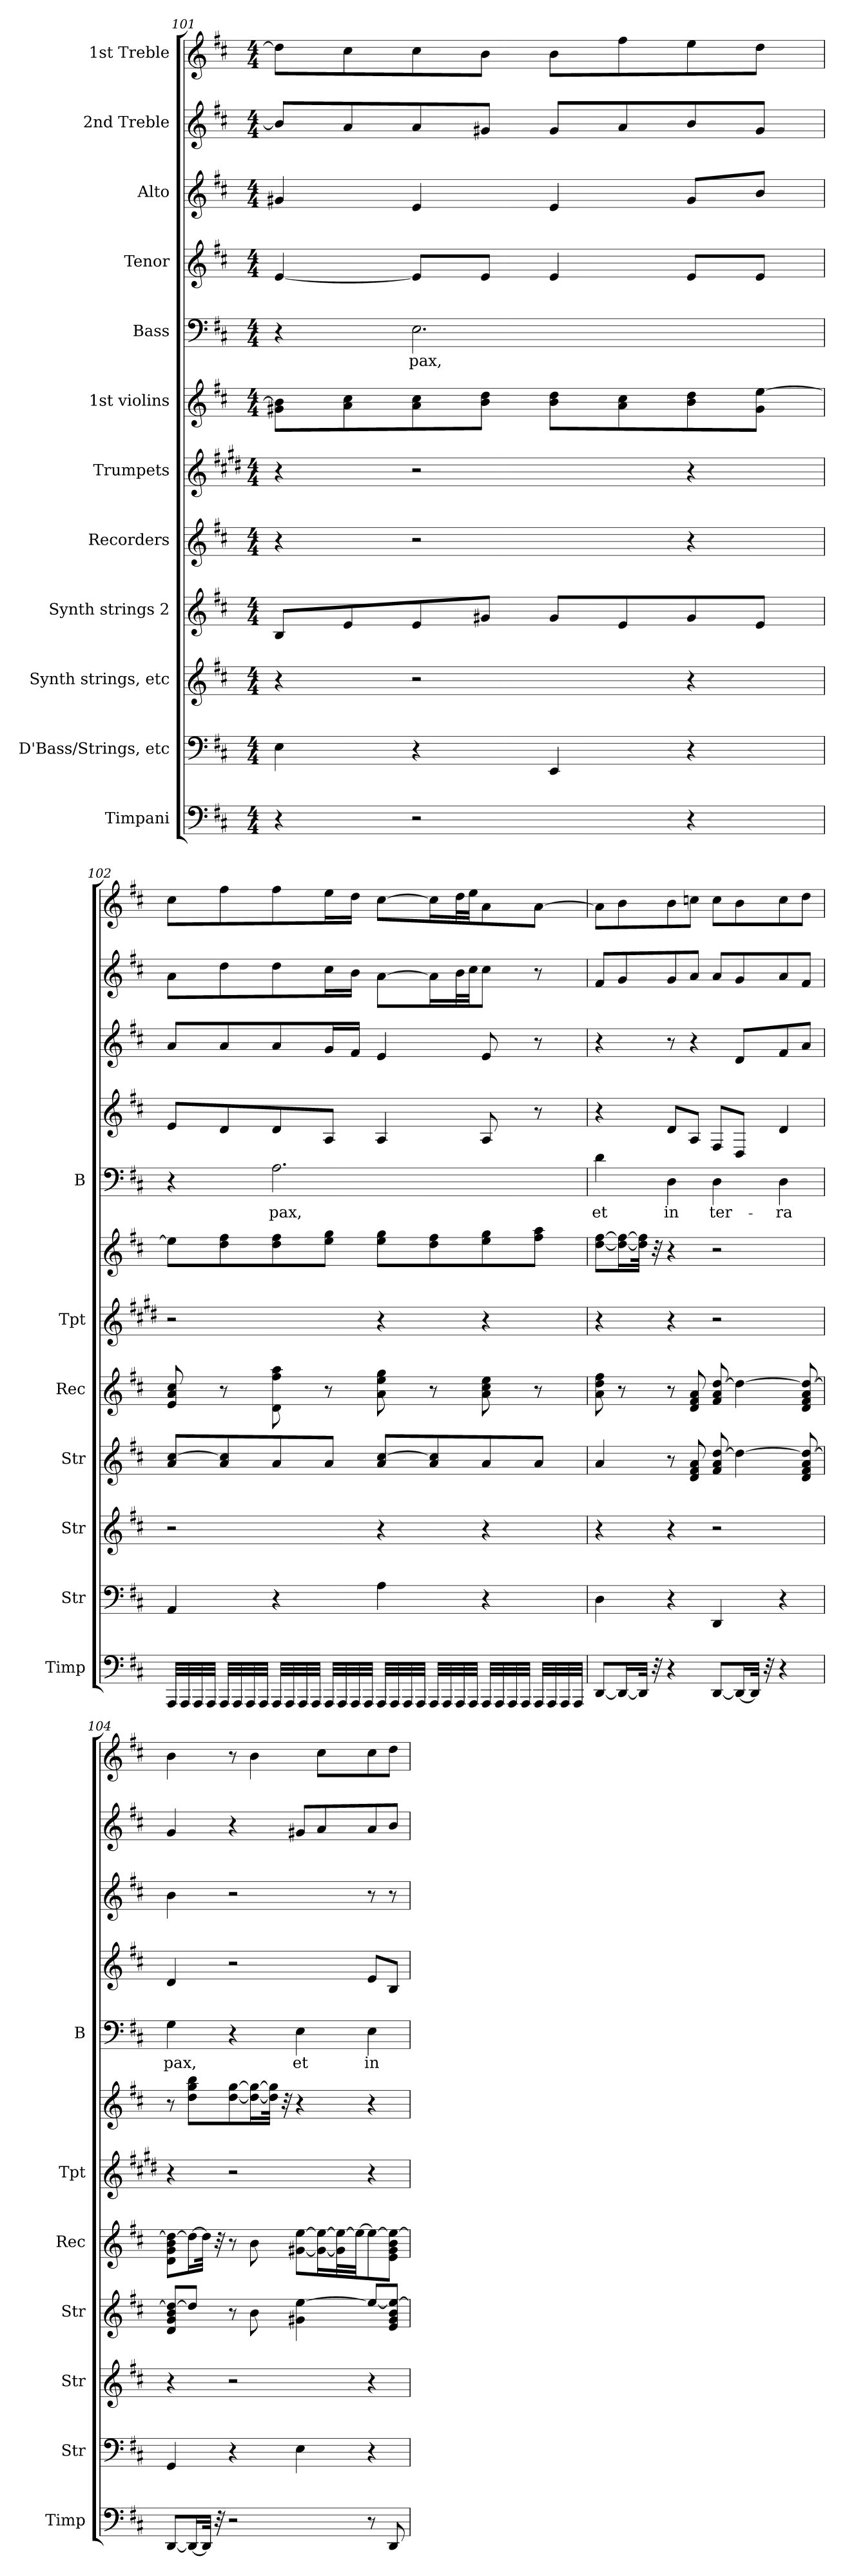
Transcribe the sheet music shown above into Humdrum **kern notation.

**kern	**kern	**kern	**kern	**kern	**kern	**kern	**kern	**text	**kern	**kern	**kern	**kern
*part12	*part11	*part10	*part9	*part8	*part7	*part6	*part5	*part5	*part4	*part3	*part2	*part1
*staff12	*staff11	*staff10	*staff9	*staff8	*staff7	*staff6	*staff5	*staff5	*staff4	*staff3	*staff2	*staff1
*I"Timpani	*I"D'Bass/Strings, etc	*I"Synth strings, etc	*I"Synth strings 2	*I"Recorders	*I"Trumpets	*I"1st violins	*I"Bass	*	*I"Tenor	*I"Alto	*I"2nd Treble	*I"1st Treble
*I'Timp	*I'Str	*I'Str	*I'Str	*I'Rec	*I'Tpt	*	*I'B	*	*	*	*	*
*clefF4	*clefF4	*clefG2	*clefG2	*clefG2	*clefG2	*clefG2	*clefF4	*	*clefG2	*clefG2	*clefG2	*clefG2
*	*	*	*	*	*ITrd1c2	*	*	*	*	*	*	*
*k[f#c#]	*k[f#c#]	*k[f#c#]	*k[f#c#]	*k[f#c#]	*k[f#c#]	*k[f#c#]	*k[f#c#]	*	*k[f#c#]	*k[f#c#]	*k[f#c#]	*k[f#c#]
*D:	*D:	*D:	*D:	*D:	*D:	*D:	*D:	*	*D:	*D:	*D:	*D:
*M4/4	*M4/4	*M4/4	*M4/4	*M4/4	*M4/4	*M4/4	*M4/4	*	*M4/4	*M4/4	*M4/4	*M4/4
=101	=101	=101	=101	=101	=101	=101	=101	=101	=101	=101	=101	=101
4r	4E\	4r	8B/L	4r	4r	8g#X\ 8b\]L	4r	.	[4e/	4g#X/	8b/L]	8dd\L]
.	.	.	8e/	.	.	8a\ 8cc#\	.	.	.	.	8a/	8cc#\
2r	4r	2r	8e/	2r	2r	8a\ 8cc#\	2.E\	pax,	8e/L]	4e/	8a/	8cc#\
.	.	.	8g#X/J	.	.	8b\ 8dd\J	.	.	8e/J	.	8g#X/J	8b\J
.	4EE/	.	8g#/L	.	.	8b\ 8dd\L	.	.	4e/	4e/	8g#/L	8b\L
.	.	.	8e/	.	.	8a\ 8cc#\	.	.	.	.	8a/	8ff#\
4r	4r	4r	8g#/	4r	4r	8b\ 8dd\	.	.	8e/L	8g#/L	8b/	8ee\
.	.	.	8e/J	.	.	8g#\ [8ee\J	.	.	8e/J	8b/J	8g#/J	8dd\J
!!LO:PB:g=z
=102	=102	=102	=102	=102	=102	=102	=102	=102	=102	=102	=102	=102
32AAA/LLL	4AA/	2r	8a/ [8cc#/L	8e/ 8a/ 8cc#/	2r	8ee\L]	4r	.	8e/L	8a/L	8a\L	8cc#\L
32AAA/	.	.	.	.	.	.	.	.	.	.	.	.
32AAA/	.	.	.	.	.	.	.	.	.	.	.	.
32AAA/JJJ	.	.	.	.	.	.	.	.	.	.	.	.
32AAA/LLL	.	.	8a/ 8cc#/]	8r	.	8dd\ 8ff#\	.	.	8d/	8a/	8dd\	8ff#\
32AAA/	.	.	.	.	.	.	.	.	.	.	.	.
32AAA/	.	.	.	.	.	.	.	.	.	.	.	.
32AAA/JJJ	.	.	.	.	.	.	.	.	.	.	.	.
32AAA/LLL	4r	.	8a/	8d\ 8ff#\ 8aa\	.	8dd\ 8ff#\	2.A\	pax,	8d/	8a/	8dd\	8ff#\
32AAA/	.	.	.	.	.	.	.	.	.	.	.	.
32AAA/	.	.	.	.	.	.	.	.	.	.	.	.
32AAA/JJJ	.	.	.	.	.	.	.	.	.	.	.	.
32AAA/LLL	.	.	8a/J	8r	.	8ee\ 8gg\J	.	.	8A/J	16g/L	16cc#\L	16ee\L
32AAA/	.	.	.	.	.	.	.	.	.	.	.	.
32AAA/	.	.	.	.	.	.	.	.	.	16f#/JJ	16b\JJ	16dd\JJ
32AAA/JJJ	.	.	.	.	.	.	.	.	.	.	.	.
32AAA/LLL	4A\	4r	8a/ [8cc#/L	8a\ 8ee\ 8gg\	4r	8ee\ 8gg\L	.	.	4A/	4e/	[8a\L	[8cc#\L
32AAA/	.	.	.	.	.	.	.	.	.	.	.	.
32AAA/	.	.	.	.	.	.	.	.	.	.	.	.
32AAA/JJJ	.	.	.	.	.	.	.	.	.	.	.	.
32AAA/LLL	.	.	8a/ 8cc#/]	8r	.	8dd\ 8ff#\	.	.	.	.	16a\L]	16cc#\L]
32AAA/	.	.	.	.	.	.	.	.	.	.	.	.
32AAA/	.	.	.	.	.	.	.	.	.	.	32b\L	32dd\L
32AAA/JJJ	.	.	.	.	.	.	.	.	.	.	32cc#\JJ	32ee\JJ
32AAA/LLL	4r	4r	8a/	8a\ 8cc#\ 8ee\	4r	8ee\ 8gg\	.	.	8A/	8e/	8cc#\J	8a\
32AAA/	.	.	.	.	.	.	.	.	.	.	.	.
32AAA/	.	.	.	.	.	.	.	.	.	.	.	.
32AAA/JJJ	.	.	.	.	.	.	.	.	.	.	.	.
32AAA/LLL	.	.	8a/J	8r	.	8ff#\ 8aa\J	.	.	8r	8r	8r	[8a\J
32AAA/	.	.	.	.	.	.	.	.	.	.	.	.
32AAA/	.	.	.	.	.	.	.	.	.	.	.	.
32AAA/JJJ	.	.	.	.	.	.	.	.	.	.	.	.
!!LO:PB:g=z
=103	=103	=103	=103	=103	=103	=103	=103	=103	=103	=103	=103	=103
[8DD/L	4D\	4r	4a/	8a\ 8dd\ 8ff#\	4r	[8dd\ [8ff#\L	4d\	et	4r	4r	8f#/L	8a\L]
16DD/L_	.	.	.	8r	.	16dd\_ 16ff#\_L	.	.	.	.	8g/	8b\
32DD/JJk]	.	.	.	.	.	32dd\] 32ff#\]JJk	.	.	.	.	.	.
32r	.	.	.	.	.	32r	.	.	.	.	.	.
4r	4r	4r	8r	8r	4r	4r	4D\	in	8d/L	8r	8g/	8b\
.	.	.	8d/ 8f#/ 8a/	8d/ 8f#/ 8a/	.	.	.	.	8A/J	4r	8a/J	8ccn\J
[8DD/L	4DD/	2r	8f#/ 8a/ [8dd/	8f#/ 8a/ [8dd/	2r	2r	4D\	ter-	8F#/L	.	8a/L	8cc\L
16DD/L_	.	.	4dd\_	4dd\_	.	.	.	.	8D/J	8d/L	8g/	8b\
32DD/JJk]	.	.	.	.	.	.	.	.	.	.	.	.
32r	.	.	.	.	.	.	.	.	.	.	.	.
4r	4r	.	.	.	.	.	4D\	-ra	4d/	8f#/	8a/	8cc\
.	.	.	8d/ 8f#/ 8a/ 8dd/_	8d/ 8f#/ 8a/ 8dd/_	.	.	.	.	.	8a/J	8f#/J	8dd\J
=104	=104	=104	=104	=104	=104	=104	=104	=104	=104	=104	=104	=104
[8DD/L	4GG/	4r	8d/ 8g/ 8b/ 8dd/_L	8d\ 8g\ 8b\ 8dd\_L	4r	8r	4G\	pax,	4d/	4b\	4g/	4b\
16DD/L_	.	.	8dd/J]	16dd\L_	.	8dd\ 8gg\ 8bb\L	.	.	.	.	.	.
32DD/JJk]	.	.	.	32dd\JJk]	.	.	.	.	.	.	.	.
32r	.	.	.	32r	.	.	.	.	.	.	.	.
2r	4r	2r	8r	8r	2r	[8dd\ [8gg\	4r	.	2r	2r	4r	8r
.	.	.	8b\	8b\	.	16dd\_ 16gg\_L	.	.	.	.	.	4b\
.	.	.	.	.	.	32dd\] 32gg\]JJk	.	.	.	.	.	.
.	.	.	.	.	.	32r	.	.	.	.	.	.
.	4E\	.	4g#X\ [4ee\	[8g#X\ [8ee\L	.	4r	4E\	et	.	.	8g#X/L	.
.	.	.	.	16g#\_ 16ee\_L	.	.	.	.	.	.	8a/	8cc#\L
.	.	.	.	32g#\] 32ee\_L	.	.	.	.	.	.	.	.
.	.	.	.	32ee\JJ_	.	.	.	.	.	.	.	.
8r	4r	4r	8ee/L_	8ee\_	4r	4r	4E\	in	8e/L	8r	8a/	8cc#\
8DD/	.	.	8e/ 8g#/ 8b/ 8ee/_J	8e\ 8g#\ 8b\ 8ee\_J	.	.	.	.	8B/J	8r	8b/J	8dd\J
=	=	=	=	=	=	=	=	=	=	=	=	=
*-	*-	*-	*-	*-	*-	*-	*-	*-	*-	*-	*-	*-
